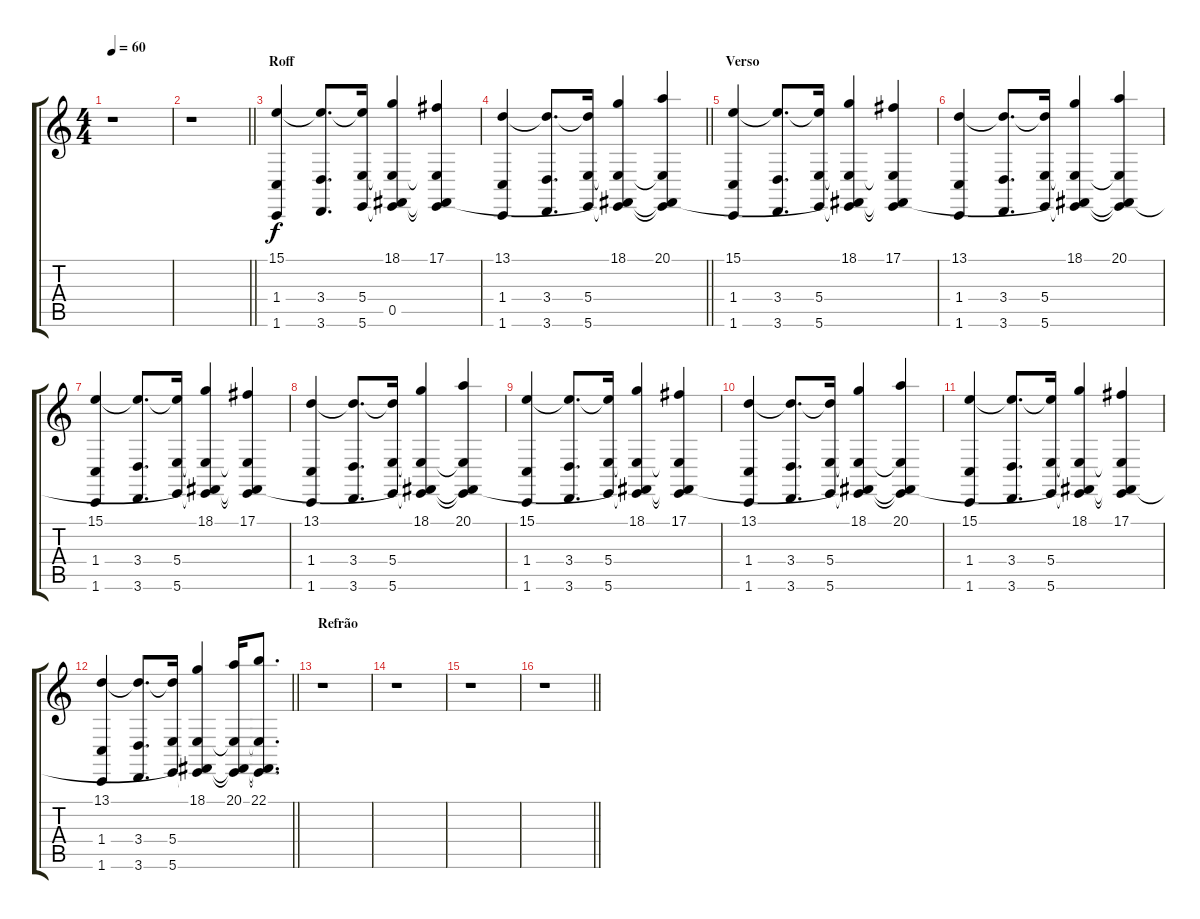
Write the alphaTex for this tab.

\track "" {instrument viola}
\staff {score tabs}
\tuning (Db4 Ab3 E3 B2 Gb2 B1) {hide}
\ts (4 4)
\tempo 60
\clef g2
\ks c
r.1{dy f} |
\barLineRight lightlight
r.1 |
\section ("" "Roff")
(15.1 1.4 1.6).4 (15.1{t} 3.4 3.6).8{d} (15.1{t} 5.4 5.6).16 (18.1 5.4{t} 0.5 5.6{t}).4 (17.1 5.4{t} 0.5{t} 5.6{t}).4 |
\barLineRight lightlight
(13.1 1.4 1.6).4 (13.1{t} 3.4 3.6).8{d} (13.1{t} 5.4 5.6).16 (18.1 5.4{t} 0.5{t} 5.6{t}).4 (20.1 5.4{t} 0.5{t} 5.6{t}).4 |
\section ("" "Verso")
(15.1 1.4 1.6).4 (15.1{t} 3.4 3.6).8{d} (15.1{t} 5.4 5.6).16 (18.1 5.4{t} 0.5{t} 5.6{t}).4 (17.1 5.4{t} 0.5{t} 5.6{t}).4 |
(13.1 1.4 1.6).4 (13.1{t} 3.4 3.6).8{d} (13.1{t} 5.4 5.6).16 (18.1 5.4{t} 0.5{t} 5.6{t}).4 (20.1 5.4{t} 0.5{t} 5.6{t}).4 |
(15.1 1.4 1.6).4 (15.1{t} 3.4 3.6).8{d} (15.1{t} 5.4 5.6).16 (18.1 5.4{t} 0.5{t} 5.6{t}).4 (17.1 5.4{t} 0.5{t} 5.6{t}).4 |
(13.1 1.4 1.6).4 (13.1{t} 3.4 3.6).8{d} (13.1{t} 5.4 5.6).16 (18.1 5.4{t} 0.5{t} 5.6{t}).4 (20.1 5.4{t} 0.5{t} 5.6{t}).4 |
(15.1 1.4 1.6).4 (15.1{t} 3.4 3.6).8{d} (15.1{t} 5.4 5.6).16 (18.1 5.4{t} 0.5{t} 5.6{t}).4 (17.1 5.4{t} 0.5{t} 5.6{t}).4 |
(13.1 1.4 1.6).4 (13.1{t} 3.4 3.6).8{d} (13.1{t} 5.4 5.6).16 (18.1 5.4{t} 0.5{t} 5.6{t}).4 (20.1 5.4{t} 0.5{t} 5.6{t}).4 |
(15.1 1.4 1.6).4 (15.1{t} 3.4 3.6).8{d} (15.1{t} 5.4 5.6).16 (18.1 5.4{t} 0.5{t} 5.6{t}).4 (17.1 5.4{t} 0.5{t} 5.6{t}).4 |
\barLineRight lightlight
(13.1 1.4 1.6).4 (13.1{t} 3.4 3.6).8{d} (13.1{t} 5.4 5.6).16 (18.1 5.4{t} 0.5{t} 5.6{t}).4 (20.1 5.4{t} 0.5{t} 5.6{t}).16 (22.1 5.4{t} 0.5{t} 5.6{t}).8{d} |
\section ("" "Refrão")
r.1 |
r.1 |
r.1 |
\barLineRight lightlight
r.1
